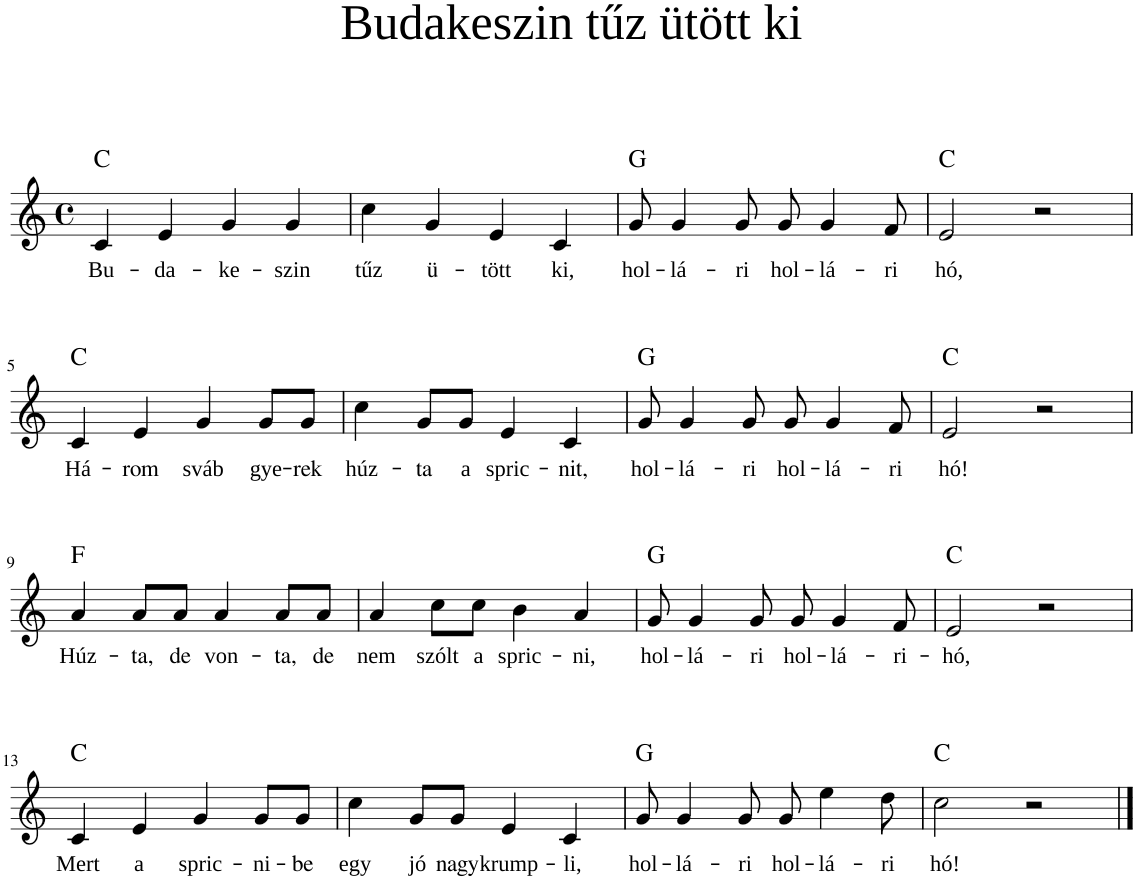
**kern	**text	**harte
*part1	*part1	*part1
*staff1	*staff1	*
*I"Piano	*	*
*I'Pno	*	*
*clefG2	*	*
*k[]	*	*
*M4/4	*	*
*met(c)	*	*
=1	=1	=1
!	!LO:LY:b	!LO:H:kt=N.C.
4c/	Bu-	N
!	!LO:LY:b	!
4e/	-da-	.
!	!LO:LY:b	!
4g/	-ke-	.
!	!LO:LY:b	!
4g/	-szin	.
=2	=2	=2
!	!LO:LY:b	!
4cc\	tűz	.
!	!LO:LY:b	!
4g/	ü-	.
!	!LO:LY:b	!
4e/	-tött	.
!	!LO:LY:b	!
4c/	ki,	.
=3	=3	=3
!	!LO:LY:b	!LO:H:kt=N.C.
8g/	hol-	N
!	!LO:LY:b	!
4g/	-lá-	.
!	!LO:LY:b	!
8g/	-ri	.
!	!LO:LY:b	!
8g/	hol-	.
!	!LO:LY:b	!
4g/	-lá-	.
!	!LO:LY:b	!
8f/	-ri	.
=4	=4	=4
!	!LO:LY:b	!LO:H:kt=N.C.
2e/	hó,	N
2r	.	.
!!LO:LB:g=z
=5	=5	=5
!	!LO:LY:b	!LO:H:kt=N.C.
4c/	Há-	N
!	!LO:LY:b	!
4e/	-rom	.
!	!LO:LY:b	!
4g/	sváb	.
!	!LO:LY:b	!
8g/L	gye-	.
!	!LO:LY:b	!
8g/J	-rek	.
=6	=6	=6
!	!LO:LY:b	!
4cc\	húz-	.
!	!LO:LY:b	!
8g/L	-ta	.
!	!LO:LY:b	!
8g/J	a	.
!	!LO:LY:b	!
4e/	spric-	.
!	!LO:LY:b	!
4c/	-nit,	.
=7	=7	=7
!	!LO:LY:b	!LO:H:kt=N.C.
8g/	hol-	N
!	!LO:LY:b	!
4g/	-lá-	.
!	!LO:LY:b	!
8g/	-ri	.
!	!LO:LY:b	!
8g/	hol-	.
!	!LO:LY:b	!
4g/	-lá-	.
!	!LO:LY:b	!
8f/	-ri	.
=8	=8	=8
!	!LO:LY:b	!LO:H:kt=N.C.
2e/	hó!	N
2r	.	.
!!LO:LB:g=z
=9	=9	=9
!	!LO:LY:b	!LO:H:kt=N.C.
4a/	Húz-	N
!	!LO:LY:b	!
8a/L	-ta,	.
!	!LO:LY:b	!
8a/J	de	.
!	!LO:LY:b	!
4a/	von-	.
!	!LO:LY:b	!
8a/L	-ta,	.
!	!LO:LY:b	!
8a/J	de	.
=10	=10	=10
!	!LO:LY:b	!
4a/	nem	.
!	!LO:LY:b	!
8cc\L	szólt	.
!	!LO:LY:b	!
8cc\J	a	.
!	!LO:LY:b	!
4b\	spric-	.
!	!LO:LY:b	!
4a/	-ni,	.
=11	=11	=11
!	!LO:LY:b	!LO:H:kt=N.C.
8g/	hol-	N
!	!LO:LY:b	!
4g/	-lá-	.
!	!LO:LY:b	!
8g/	-ri	.
!	!LO:LY:b	!
8g/	hol-	.
!	!LO:LY:b	!
4g/	-lá-	.
!	!LO:LY:b	!
8f/	-ri-	.
=12	=12	=12
!	!LO:LY:b	!LO:H:kt=N.C.
2e/	-hó,	N
2r	.	.
!!LO:LB:g=z
=13	=13	=13
!	!LO:LY:b	!LO:H:kt=N.C.
4c/	Mert	N
!	!LO:LY:b	!
4e/	a	.
!	!LO:LY:b	!
4g/	spric-	.
!	!LO:LY:b	!
8g/L	-ni-	.
!	!LO:LY:b	!
8g/J	-be	.
=14	=14	=14
!	!LO:LY:b	!
4cc\	egy	.
!	!LO:LY:b	!
8g/L	jó	.
!	!LO:LY:b	!
8g/J	nagy	.
!	!LO:LY:b	!
4e/	krump-	.
!	!LO:LY:b	!
4c/	-li,	.
=15	=15	=15
!	!LO:LY:b	!LO:H:kt=N.C.
8g/	hol-	N
!	!LO:LY:b	!
4g/	-lá-	.
!	!LO:LY:b	!
8g/	-ri	.
!	!LO:LY:b	!
8g/	hol-	.
!	!LO:LY:b	!
4ee\	-lá-	.
!	!LO:LY:b	!
8dd\	-ri	.
=16	=16	=16
!	!LO:LY:b	!LO:H:kt=N.C.
2cc\	hó!	N
2r	.	.
==	==	==
*-	*-	*-
